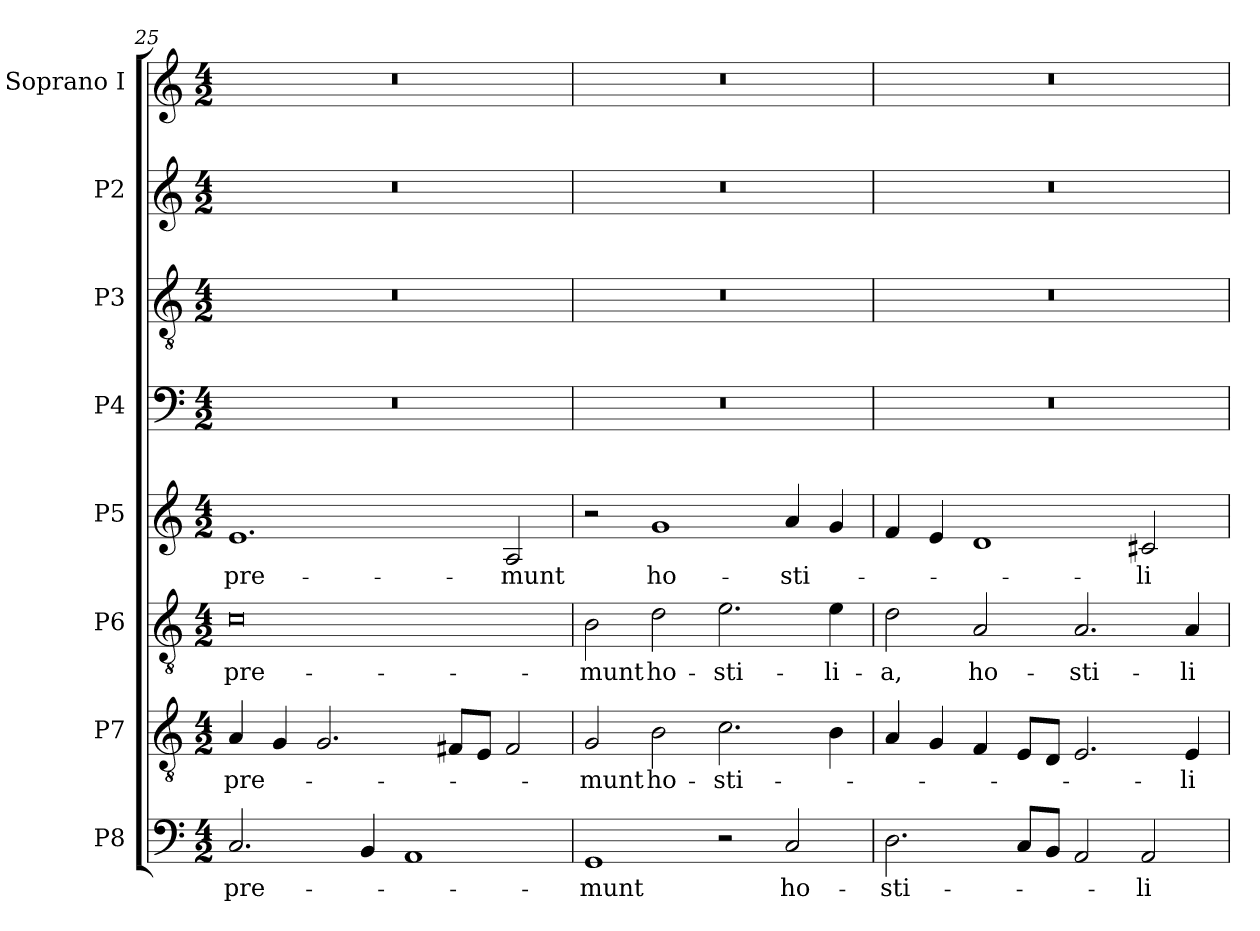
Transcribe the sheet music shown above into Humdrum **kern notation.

**kern	**text	**kern	**text	**kern	**text	**kern	**text	**kern	**kern	**kern	**kern
*part8	*part8	*part7	*part7	*part6	*part6	*part5	*part5	*part4	*part3	*part2	*part1
*staff8	*staff8	*staff7	*staff7	*staff6	*staff6	*staff5	*staff5	*staff4	*staff3	*staff2	*staff1
*I"P8	*	*I"P7	*	*I"P6	*	*I"P5	*	*I"P4	*I"P3	*I"P2	*I"Soprano I
*clefF4	*	*clefGv2	*	*clefGv2	*	*clefG2	*	*clefF4	*clefGv2	*clefG2	*clefG2
*k[]	*	*k[]	*	*k[]	*	*k[]	*	*k[]	*k[]	*k[]	*k[]
*C:	*	*C:	*	*C:	*	*C:	*	*C:	*C:	*C:	*C:
*M4/2	*	*M4/2	*	*M4/2	*	*M4/2	*	*M4/2	*M4/2	*M4/2	*M4/2
=25	=25	=25	=25	=25	=25	=25	=25	=25	=25	=25	=25
!	!LO:LY:b:color=#000000	!	!	!	!	!	!	!	!	!	!
!	!	!	!LO:LY:b:color=#000000	!	!	!	!	!	!	!	!
!	!	!	!	!	!LO:LY:b:color=#000000	!	!	!	!	!	!
!	!	!	!	!	!	!	!LO:LY:b:color=#000000	!LO:N:vis=1	!LO:N:vis=1	!LO:N:vis=1	!LO:N:vis=1
2.Ci/	pre-	4Ai/	pre-	0ci	pre-	1.ei	pre-	0r	0r	0r	0r
.	.	4Gi/	.	.	.	.	.	.	.	.	.
.	.	2.Gi/	.	.	.	.	.	.	.	.	.
4BBi/	.	.	.	.	.	.	.	.	.	.	.
1AAi	.	.	.	.	.	.	.	.	.	.	.
.	.	8F#Xi/L	.	.	.	.	.	.	.	.	.
.	.	8Ei/J	.	.	.	.	.	.	.	.	.
!	!	!	!	!	!	!	!LO:LY:b:color=#000000	!	!	!	!
.	.	2F#i/	.	.	.	2Ai/	-munt	.	.	.	.
!!LO:LB:g=z
=26	=26	=26	=26	=26	=26	=26	=26	=26	=26	=26	=26
!	!LO:LY:b:color=#000000	!	!	!	!	!	!	!	!	!	!
!	!	!	!LO:LY:b:color=#000000	!	!	!	!	!	!	!	!
!	!	!	!	!	!LO:LY:b:color=#000000	!	!	!LO:N:vis=1	!LO:N:vis=1	!LO:N:vis=1	!LO:N:vis=1
1GGi	-munt	2Gi/	-munt	2Bi\	-munt	2r	.	0r	0r	0r	0r
!	!	!	!LO:LY:b:color=#000000	!	!	!	!	!	!	!	!
!	!	!	!	!	!LO:LY:b:color=#000000	!	!	!	!	!	!
!	!	!	!	!	!	!	!LO:LY:b:color=#000000	!	!	!	!
.	.	2Bi\	ho-	2di\	ho-	1gi	ho-	.	.	.	.
!	!	!	!LO:LY:b:color=#000000	!	!	!	!	!	!	!	!
!	!	!	!	!	!LO:LY:b:color=#000000	!	!	!	!	!	!
2r	.	2.ci\	-sti-	2.ei\	-sti-	.	.	.	.	.	.
!	!LO:LY:b:color=#000000	!	!	!	!	!	!	!	!	!	!
!	!	!	!	!	!	!	!LO:LY:b:color=#000000	!	!	!	!
2Ci/	ho-	.	.	.	.	4ai/	-sti-	.	.	.	.
!	!	!	!	!	!LO:LY:b:color=#000000	!	!	!	!	!	!
.	.	4Bi\	.	4ei\	-li-	4gi/	.	.	.	.	.
=27	=27	=27	=27	=27	=27	=27	=27	=27	=27	=27	=27
!	!LO:LY:b:color=#000000	!	!	!	!	!	!	!	!	!	!
!	!	!	!	!	!LO:LY:b:color=#000000	!	!	!LO:N:vis=1	!LO:N:vis=1	!LO:N:vis=1	!LO:N:vis=1
2.Di\	-sti-	4Ai/	.	2di\	-a,	4fi/	.	0r	0r	0r	0r
.	.	4Gi/	.	.	.	4ei/	.	.	.	.	.
!	!	!	!	!	!LO:LY:b:color=#000000	!	!	!	!	!	!
.	.	4Fi/	.	2Ai/	ho-	1di	.	.	.	.	.
8Ci/L	.	8Ei/L	.	.	.	.	.	.	.	.	.
8BBi/J	.	8Di/J	.	.	.	.	.	.	.	.	.
!	!	!	!	!	!LO:LY:b:color=#000000	!	!	!	!	!	!
2AAi/	.	2.Ei/	.	2.Ai/	-sti-	.	.	.	.	.	.
!	!LO:LY:b:color=#000000	!	!	!	!	!	!	!	!	!	!
!	!	!	!	!	!	!	!LO:LY:b:color=#000000	!	!	!	!
2AAi/	-li-	.	.	.	.	2c#Xi/	-li-	.	.	.	.
!	!	!	!LO:LY:b:color=#000000	!	!	!	!	!	!	!	!
!	!	!	!	!	!LO:LY:b:color=#000000	!	!	!	!	!	!
.	.	4Ei/	-li-	4Ai/	-li-	.	.	.	.	.	.
=	=	=	=	=	=	=	=	=	=	=	=
*-	*-	*-	*-	*-	*-	*-	*-	*-	*-	*-	*-
